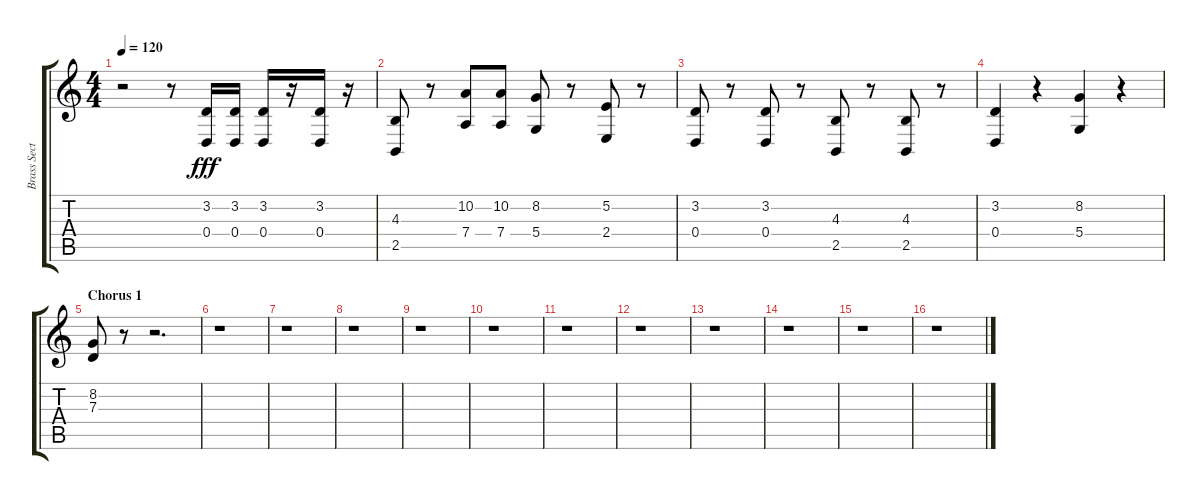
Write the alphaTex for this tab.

\track ("Brass Section" "Brass Sect") {instrument brasssection}
\staff {score tabs}
\tuning (E4 B3 G3 D3 A2 E2) {hide}
\ts (4 4)
\tempo 120
\clef g2
\ks c
r.2{dy fff} r.8 (3.2 0.4).16 (3.2 0.4).16 (3.2 0.4).16 r.16 (3.2 0.4).16 r.16 |
(4.3 2.5).8 r.8 (10.2 7.4).8 (10.2 7.4).8 (8.2 5.4).8 r.8 (5.2 2.4).8 r.8 |
(3.2 0.4).8 r.8 (3.2 0.4).8 r.8 (4.3 2.5).8 r.8 (4.3 2.5).8 r.8 |
(3.2 0.4).4 r.4 (8.2 5.4).4 r.4 |
\section ("" "Chorus 1")
(8.2 7.3).8 r.8 r.2{d} |
r.1 |
r.1 |
r.1 |
r.1 |
r.1 |
r.1 |
r.1 |
r.1 |
r.1 |
r.1 |
r.1
